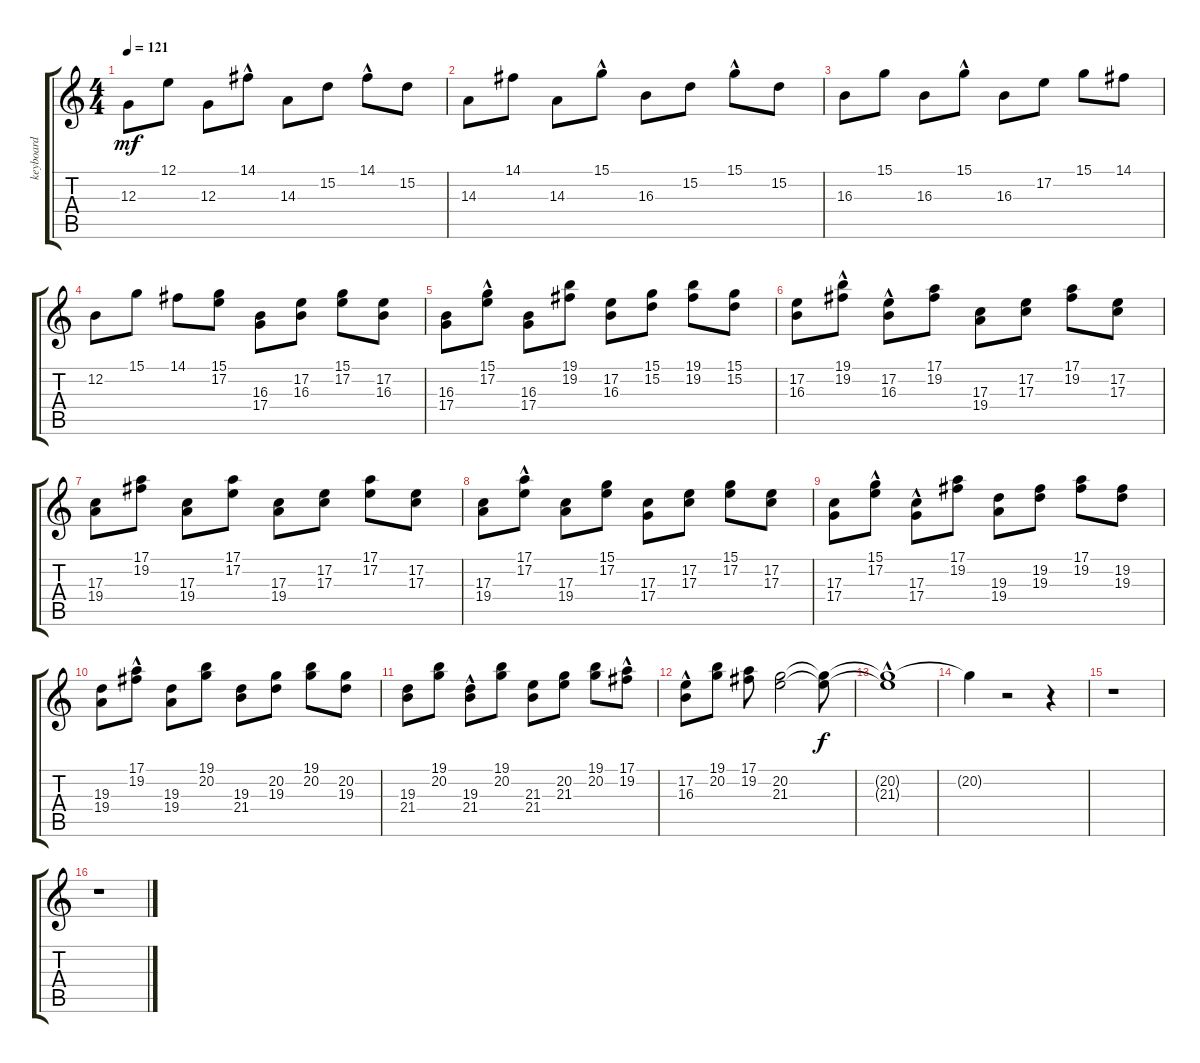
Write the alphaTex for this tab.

\track ("keyboard" "keyboard") {instrument electricgrandpiano}
\staff {score tabs}
\tuning (E4 B3 G3 D3 A2 E2) {hide}
\ts (4 4)
\tempo 121
\clef g2
\ks c
12.3.8{dy mf} 12.1.8 12.3.8 14.1{hac}.8 14.3.8 15.2.8 14.1{hac}.8 15.2.8 |
14.3.8 14.1.8 14.3.8 15.1{hac}.8 16.3.8 15.2.8 15.1{hac}.8 15.2.8 |
16.3.8 15.1.8 16.3.8 15.1{hac}.8 16.3.8 17.2.8 15.1.8 14.1.8 |
12.2.8 15.1.8 14.1.8 (15.1 17.2).8 (16.3 17.4).8 (17.2 16.3).8 (15.1 17.2).8 (17.2 16.3).8 |
(16.3 17.4).8 (15.1{hac} 17.2).8 (16.3 17.4).8 (19.1 19.2).8 (17.2 16.3).8 (15.1 15.2).8 (19.1 19.2).8 (15.1 15.2).8 |
(17.2 16.3).8 (19.1{hac} 19.2).8 (17.2{hac} 16.3).8 (17.1 19.2).8 (17.3 19.4).8 (17.2 17.3).8 (17.1 19.2).8 (17.2 17.3).8 |
(17.3 19.4).8 (17.1 19.2).8 (17.3 19.4).8 (17.1 17.2).8 (17.3 19.4).8 (17.2 17.3).8 (17.1 17.2).8 (17.2 17.3).8 |
(17.3 19.4).8 (17.1{hac} 17.2).8 (17.3 19.4).8 (15.1 17.2).8 (17.3 17.4).8 (17.2 17.3).8 (15.1 17.2).8 (17.2 17.3).8 |
(17.3 17.4).8 (15.1{hac} 17.2).8 (17.3{hac} 17.4).8 (17.1 19.2).8 (19.3 19.4).8 (19.2 19.3).8 (17.1 19.2).8 (19.2 19.3).8 |
(19.3 19.4).8 (17.1{hac} 19.2).8 (19.3 19.4).8 (19.1 20.2).8 (19.3 21.4).8 (20.2 19.3).8 (19.1 20.2).8 (20.2 19.3).8 |
(19.3 21.4).8 (19.1 20.2).8 (19.3{hac} 21.4).8 (19.1 20.2).8 (21.3 21.4).8 (20.2 21.3).8 (19.1 20.2).8 (17.1{hac} 19.2).8 |
(17.2{hac} 16.3).8 (19.1 20.2).8 (17.1 19.2).8 (20.2 21.3).2 (20.2{t} 21.3{t}).8{dy f} |
(20.2{t} 21.3{hac t}).1 |
20.2{t}.4 r.2 r.4 |
r.1 |
r.1
